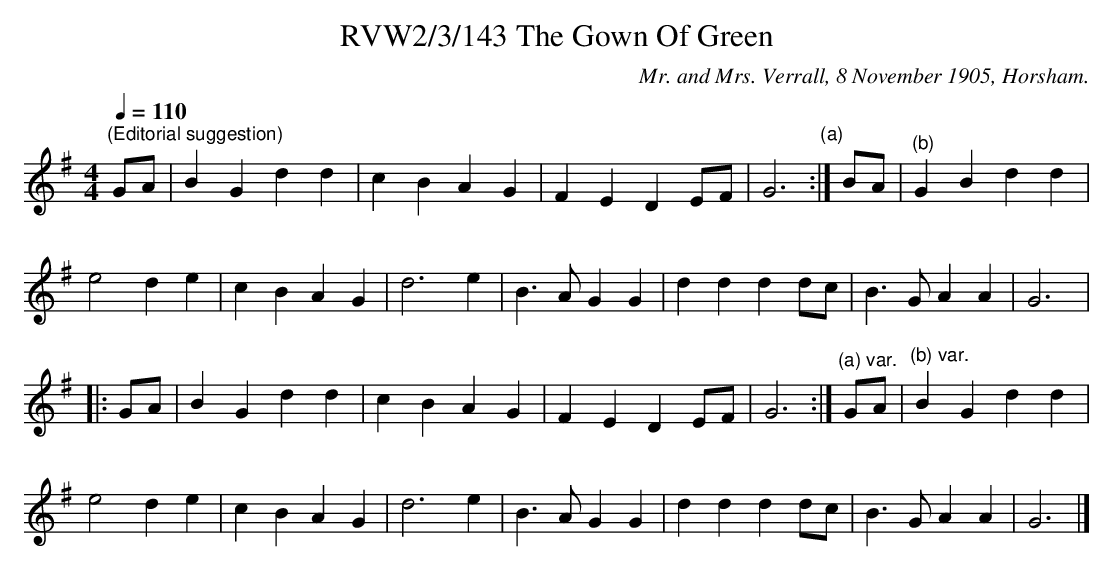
X:1
T:RVW2/3/143 The Gown Of Green
C:Mr. and Mrs. Verrall, 8 November 1905, Horsham.
L:1/4
Q:1/4=110
M:4/4
K:G
"^(Editorial suggestion)" G/A/ | B G d d | c B A G | F E D E/F/ | G3"^(a)" :| B/A/ |
"^(b)" G B d d |$ e2 d e | c B A G | d3 e | B3/2 A/ G G | d d d d/c/ | B3/2 G/ A A | G3 |:$ G/A/ |
B G d d | c B A G | F E D E/F/ | G3 :|"^(a) var." G/A/ |"^(b) var." B G d d |$ e2 d e | c B A G |
d3 e | B3/2 A/ G G | d d d d/c/ | B3/2 G/ A A | G3 |]
